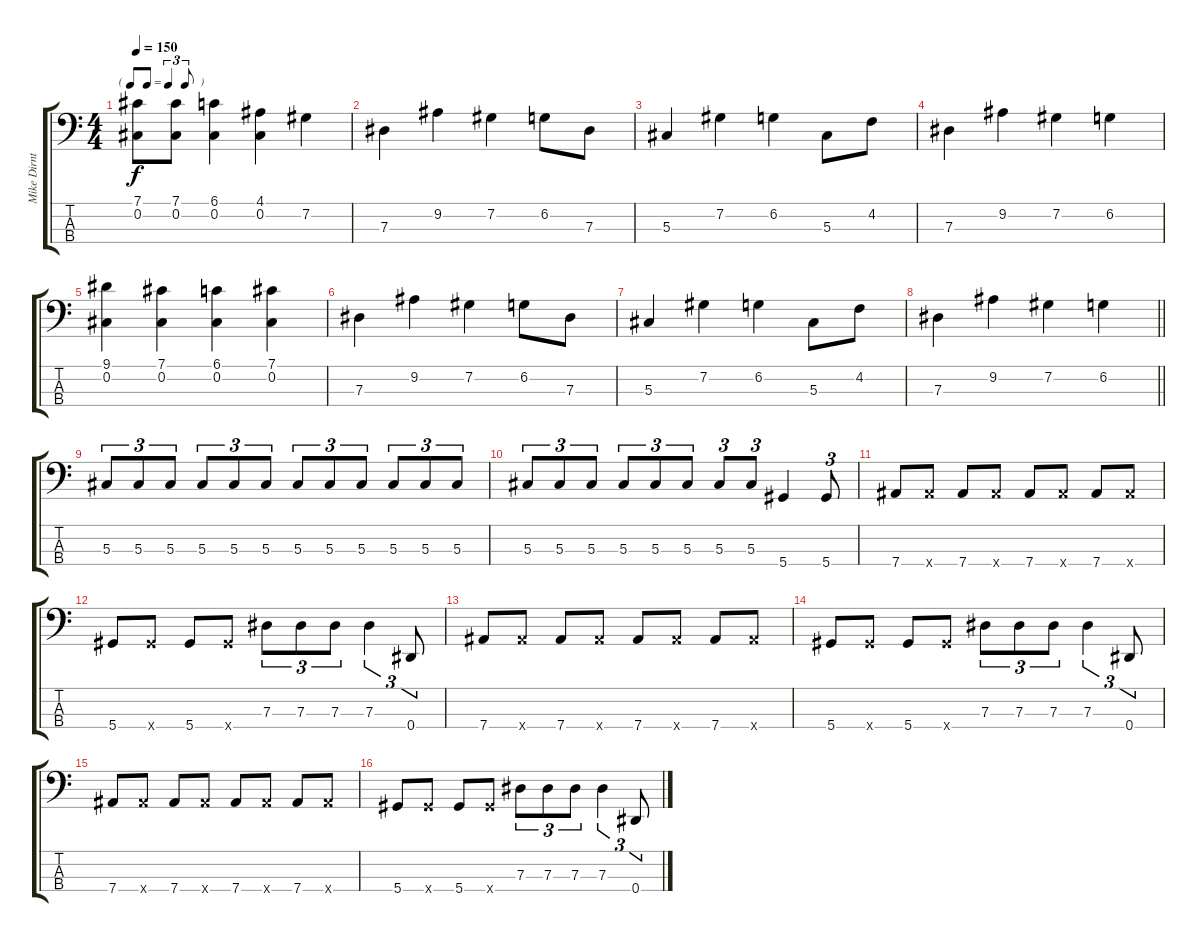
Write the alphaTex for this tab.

\track ("Mike Dirnt" "Mike Dirnt") {instrument electricbasspick}
\staff {score tabs}
\tuning (Gb2 Db2 Ab1 Eb1) {hide}
\ts (4 4)
\tf triplet8th
\tempo 150
\clef f4
\ks c
(7.1 0.2).8{dy f} (7.1 0.2).8 (6.1 0.2).4 (4.1 0.2).4 7.2.4 |
7.3.4 9.2.4 7.2.4 6.2.8 7.3.8 |
5.3.4 7.2.4 6.2.4 5.3.8 4.2.8 |
7.3.4 9.2.4 7.2.4 6.2.4 |
(9.1 0.2).4 (7.1 0.2).4 (6.1 0.2).4 (7.1 0.2).4 |
7.3.4 9.2.4 7.2.4 6.2.8 7.3.8 |
5.3.4 7.2.4 6.2.4 5.3.8 4.2.8 |
\barLineRight lightlight
7.3.4 9.2.4 7.2.4 6.2.4 |
5.3.8{tu (3 2)} 5.3.8{tu (3 2)} 5.3.8{tu (3 2)} 5.3.8{tu (3 2)} 5.3.8{tu (3 2)} 5.3.8{tu (3 2)} 5.3.8{tu (3 2)} 5.3.8{tu (3 2)} 5.3.8{tu (3 2)} 5.3.8{tu (3 2)} 5.3.8{tu (3 2)} 5.3.8{tu (3 2)} |
5.3.8{tu (3 2)} 5.3.8{tu (3 2)} 5.3.8{tu (3 2)} 5.3.8{tu (3 2)} 5.3.8{tu (3 2)} 5.3.8{tu (3 2)} 5.3.8{tu (3 2)} 5.3.8{tu (3 2)} 5.4.4 5.4.8{tu (3 2)} |
7.4.8 7.4{x}.8 7.4.8 7.4{x}.8 7.4.8 7.4{x}.8 7.4.8 7.4{x}.8 |
5.4.8 5.4{x}.8 5.4.8 5.4{x}.8 7.3.8{tu (3 2)} 7.3.8{tu (3 2)} 7.3.8{tu (3 2)} 7.3.4{tu (3 2)} 0.4.8{tu (3 2)} |
7.4.8 7.4{x}.8 7.4.8 7.4{x}.8 7.4.8 7.4{x}.8 7.4.8 7.4{x}.8 |
5.4.8 5.4{x}.8 5.4.8 5.4{x}.8 7.3.8{tu (3 2)} 7.3.8{tu (3 2)} 7.3.8{tu (3 2)} 7.3.4{tu (3 2)} 0.4.8{tu (3 2)} |
7.4.8 7.4{x}.8 7.4.8 7.4{x}.8 7.4.8 7.4{x}.8 7.4.8 7.4{x}.8 |
5.4.8 5.4{x}.8 5.4.8 5.4{x}.8 7.3.8{tu (3 2)} 7.3.8{tu (3 2)} 7.3.8{tu (3 2)} 7.3.4{tu (3 2)} 0.4.8{tu (3 2)}
